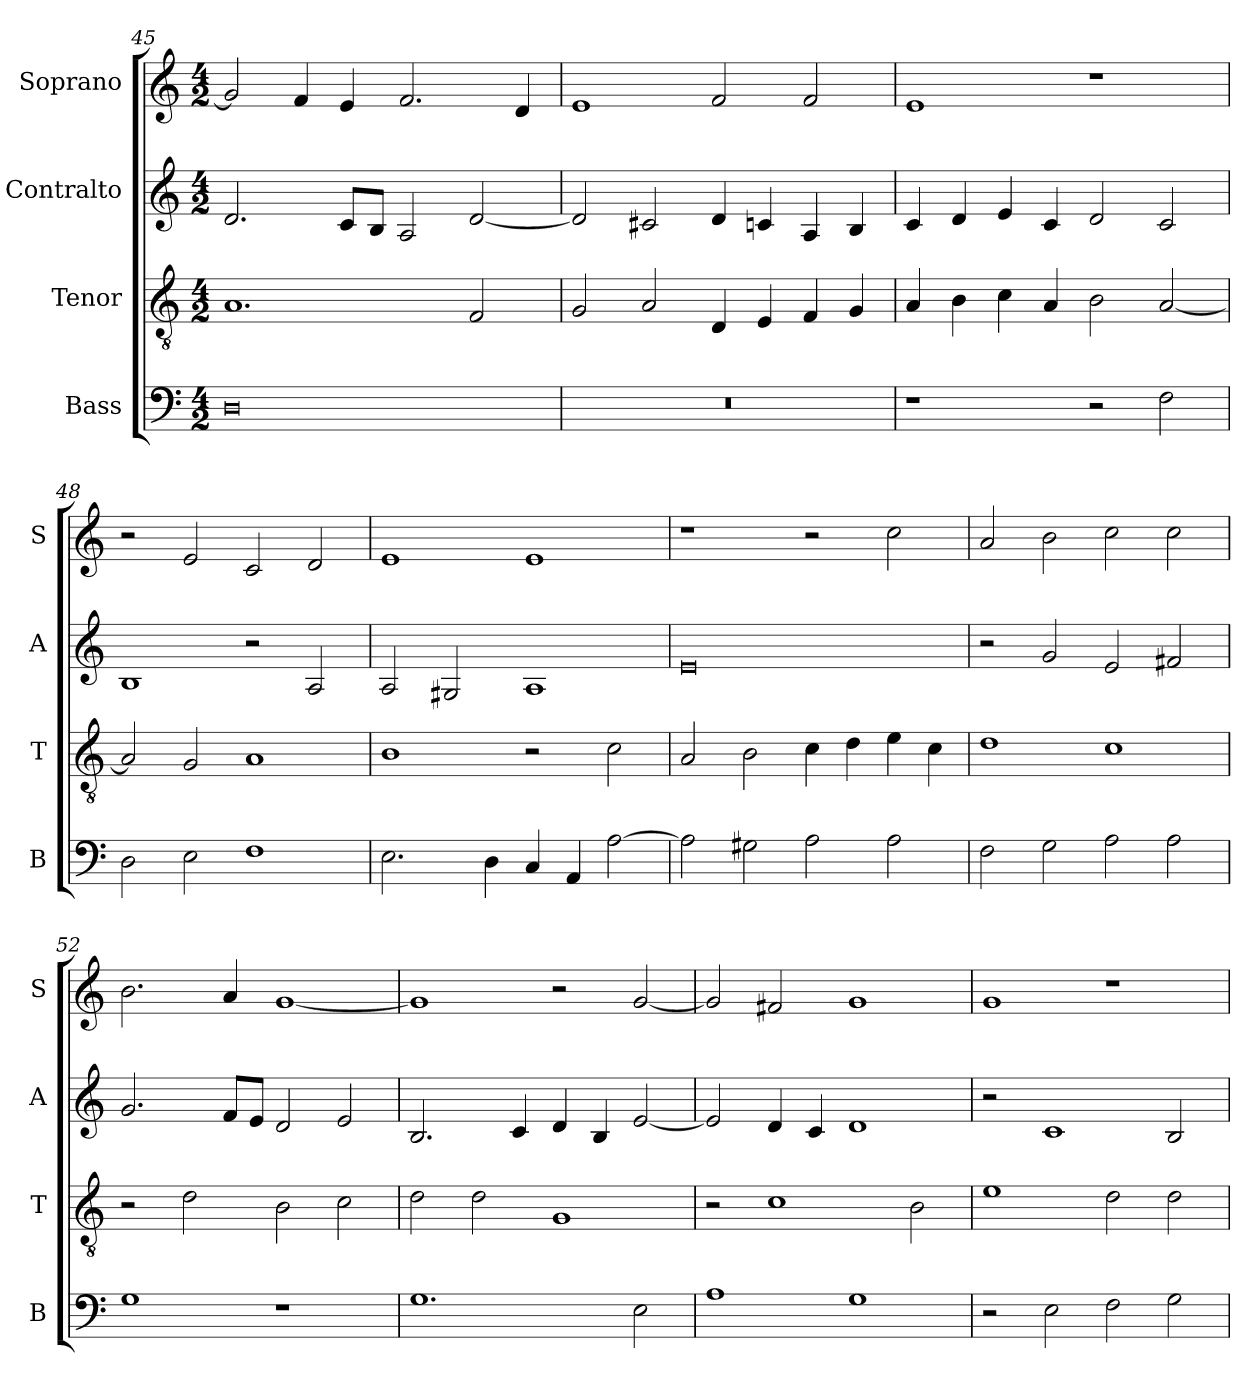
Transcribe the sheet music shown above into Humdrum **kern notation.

**kern	**kern	**kern	**kern
*part4	*part3	*part2	*part1
*staff4	*staff3	*staff2	*staff1
*I"Bass	*I"Tenor	*I"Contralto	*I"Soprano
*I'B	*I'T	*I'A	*I'S
*clefF4	*clefGv2	*clefG2	*clefG2
*k[]	*k[]	*k[]	*k[]
*E:phr	*E:phr	*E:phr	*E:phr
*M4/2	*M4/2	*M4/2	*M4/2
=45	=45	=45	=45
0D	1.A	2.d	2g]
.	.	.	4f
.	.	8c/L	4e
.	.	8B/J	.
.	.	2A	2.f
.	2F	[2d	.
.	.	.	4d
=46	=46	=46	=46
0r	2G	2d]	1e
.	2A	2c#X	.
.	4D	4d	2f
.	4E	4cn	.
.	4F	4A	2f
.	4G	4B	.
=47	=47	=47	=47
1r	4A	4c	1e
.	4B	4d	.
.	4c	4e	.
.	4A	4c	.
2r	2B	2d	1r
2F	[2A	2c	.
=48	=48	=48	=48
2D	2A]	1B	2r
2E	2G	.	2e
1F	1A	2r	2c
.	.	2A	2d
=49	=49	=49	=49
2.E	1B	2A	1e
.	.	2G#X	.
4D	.	.	.
4C	2r	1A	1e
4AA	.	.	.
[2A	2c	.	.
=50	=50	=50	=50
2A]	2A	0e	1r
2G#X	2B	.	.
2A	4c	.	2r
.	4d	.	.
2A	4e	.	2cc
.	4c	.	.
=51	=51	=51	=51
2F	1d	2r	2a
2G	.	2g	2b
2A	1c	2e	2cc
2A	.	2f#X	2cc
=52	=52	=52	=52
1G	2r	2.g	2.b
.	2d	.	.
.	.	8f/L	4a
.	.	8e/J	.
1r	2B	2d	[1g
.	2c	2e	.
=53	=53	=53	=53
1.G	2d	2.B	1g]
.	2d	.	.
.	.	4c	.
.	1G	4d	2r
.	.	4B	.
2E	.	[2e	[2g
=54	=54	=54	=54
1A	2r	2e]	2g]
.	1c	4d	2f#X
.	.	4c	.
1G	.	1d	1g
.	2B	.	.
=55	=55	=55	=55
2r	1e	2r	1g
2E	.	1c	.
2F	2d	.	1r
2G	2d	2B	.
=	=	=	=
*-	*-	*-	*-
